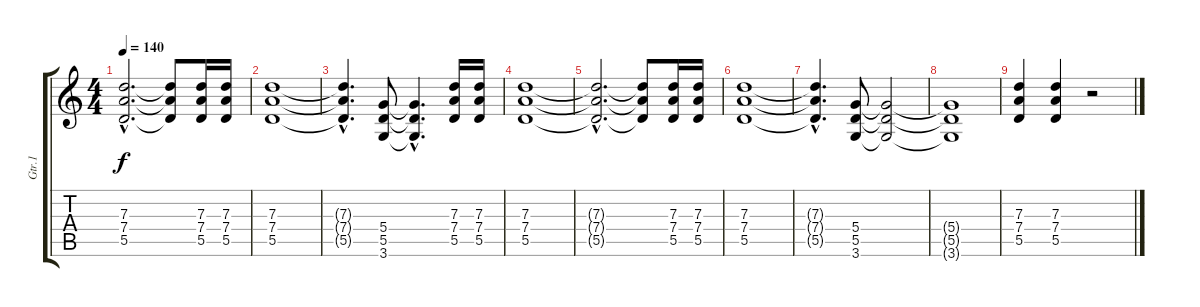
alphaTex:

\track ("Gtr.1" "Gtr.1") {instrument distortionguitar}
\staff {score tabs}
\tuning (E4 B3 G3 D3 A2 E2) {hide}
\ts (4 4)
\tempo 140
\clef g2
\ks c
(7.3{hac t} 7.4{hac t} 5.5{hac t}).2{d dy f} (7.3{t} 7.4{t} 5.5{t}).8 (7.3 7.4 5.5).16 (7.3 7.4 5.5).16 |
(7.3 7.4 5.5).1 |
(7.3{hac t} 7.4{hac t} 5.5{hac t}).4{d} (5.4 5.5 3.6).8 (5.4{hac t} 5.5{hac t} 3.6{hac t}).4{d} (7.3 7.4 5.5).16 (7.3 7.4 5.5).16 |
(7.3 7.4 5.5).1 |
(7.3{hac t} 7.4{hac t} 5.5{hac t}).2{d} (7.3{t} 7.4{t} 5.5{t}).8 (7.3 7.4 5.5).16 (7.3 7.4 5.5).16 |
(7.3 7.4 5.5).1 |
(7.3{hac t} 7.4{hac t} 5.5{hac t}).4{d} (5.4 5.5 3.6).8 (5.4{t} 5.5{t} 3.6{t}).2 |
(5.4{t} 5.5{t} 3.6{t}).1 |
(7.3 7.4 5.5).4 (7.3 7.4 5.5).4 r.2
